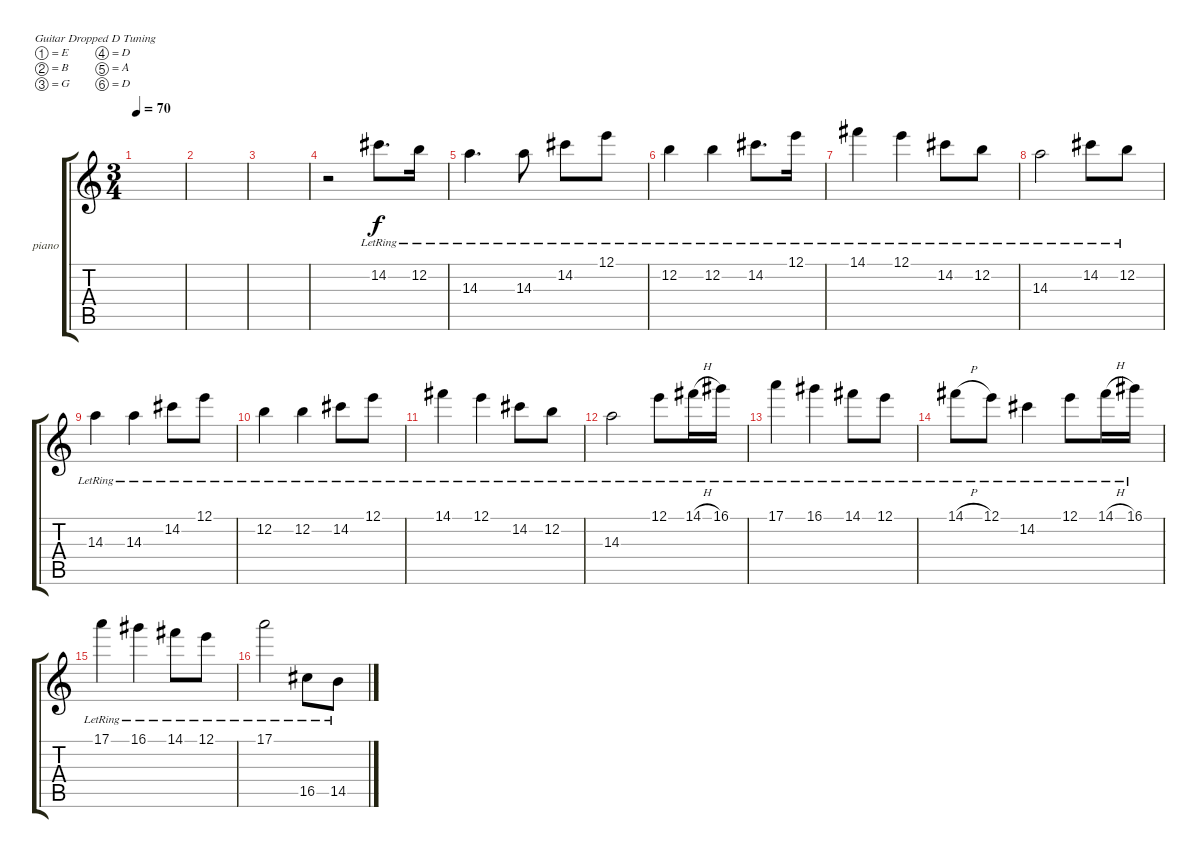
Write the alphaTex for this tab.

\defaultSystemsLayout 4
\bracketExtendMode groupsimilarinstruments
\firstSystemTrackNameOrientation horizontal
\otherSystemsTrackNameOrientation horizontal
\track ("Vocal Melody" "piano") {instrument acousticguitarsteel}
\staff {score tabs}
\tuning (E4 B3 G3 D3 A2 D2)
\ts (3 4)
\tempo 70
\clef g2
\ks c
|
|
|
r.2 14.2{lr}.8{d} 12.2{lr}.16 |
14.3{lr}.4{d} 14.3{lr}.8 14.2{lr}.8 12.1{lr}.8 |
12.2{lr}.4 12.2{lr}.4 14.2{lr}.8{d} 12.1{lr}.16 |
14.1{lr}.4 12.1{lr}.4 14.2{lr}.8 12.2{lr}.8 |
14.3{lr}.2 14.2{lr}.8 12.2{lr}.8 |
14.3{lr}.4 14.3{lr}.4 14.2{lr}.8 12.1{lr}.8 |
12.2{lr}.4 12.2{lr}.4 14.2{lr}.8 12.1{lr}.8 |
14.1{lr}.4 12.1{lr}.4 14.2{lr}.8 12.2{lr}.8 |
14.3{lr}.2 12.1{lr}.8 14.1{h lr}.16 16.1{lr}.16 |
17.1{lr}.4 16.1{lr}.4 14.1{lr}.8 12.1{lr}.8 |
14.1{h lr}.8 12.1{lr}.8 14.2{lr}.4 12.1{lr}.8 14.1{h lr}.16 16.1{lr}.16 |
17.1{lr}.4 16.1{lr}.4 14.1{lr}.8 12.1{lr}.8 |
17.1{lr}.2 16.5{lr}.8 14.5{lr}.8
